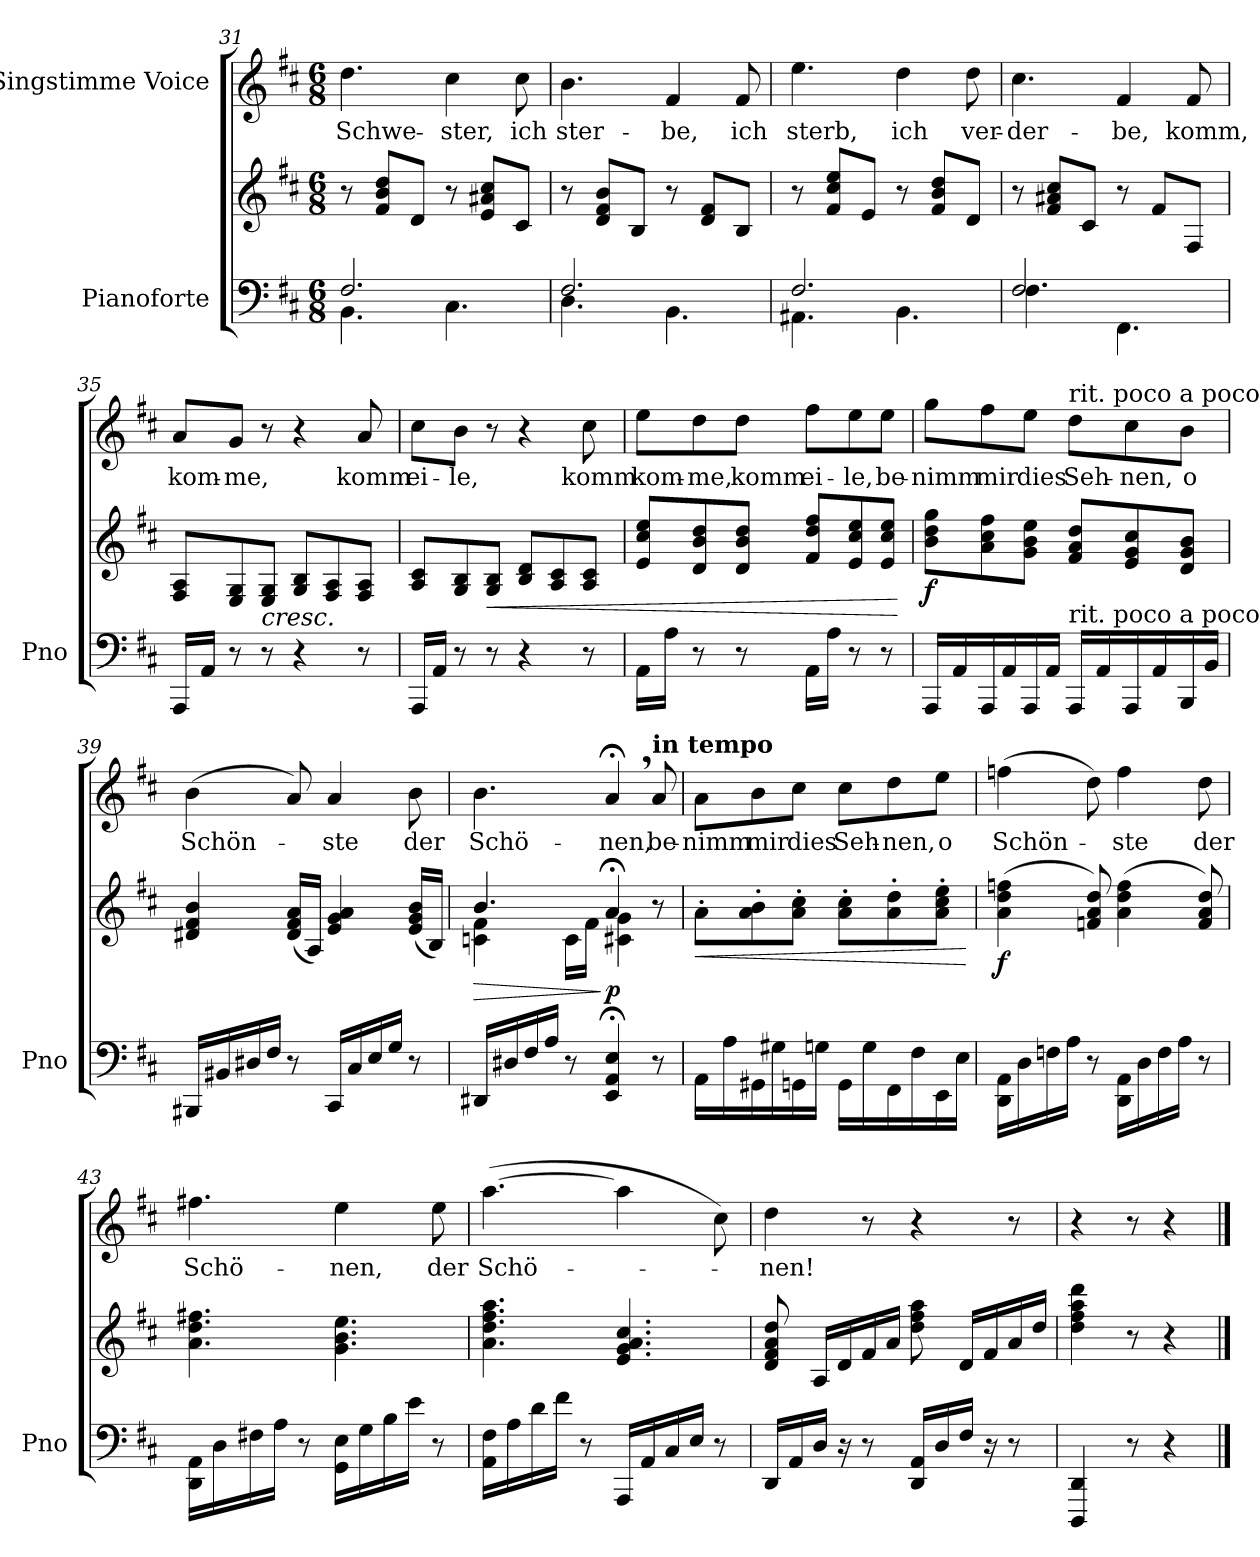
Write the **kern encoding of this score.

**kern	**kern	**dynam	**kern	**text
*part2	*part2	*part2	*part1	*part1
*staff3	*staff2	*staff2/3	*staff1	*staff1
*I"Pianoforte	*	*	*I"Singstimme Voice	*
*I'Pno	*	*	*	*
*clefF4	*clefG2	*	*clefG2	*
*k[f#c#]	*k[f#c#]	*	*k[f#c#]	*
*M6/8	*M6/8	*	*M6/8	*
=31	=31	=31	=31	=31
*^	*	*	*	*
!	!	!	!	!	!LO:LY:b
2.F#/	4.BB\	8r	.	4.dd\	Schwe-
.	.	8f#/ 8b/ 8dd/L	.	.	.
.	.	8d/J	.	.	.
!	!	!	!	!	!LO:LY:b
.	4.C#\	8r	.	4cc#\	-ster,
.	.	8e/ 8a#X/ 8cc#/L	.	.	.
!	!	!	!	!	!LO:LY:b
.	.	8c#/J	.	8cc#\	ich
=32	=32	=32	=32	=32	=32
!	!	!	!	!	!LO:LY:b
2.F#/	4.D\	8r	.	4.b\	ster-
.	.	8d/ 8f#/ 8b/L	.	.	.
.	.	8B/J	.	.	.
!	!	!	!	!	!LO:LY:b
.	4.BB\	8r	.	4f#/	-be,
.	.	8d/ 8f#/L	.	.	.
!	!	!	!	!	!LO:LY:b
.	.	8B/J	.	8f#/	ich
!!LO:PB:g=z
=33	=33	=33	=33	=33	=33
!	!	!	!	!	!LO:LY:b
2.F#/	4.AA#X\	8r	.	4.ee\	sterb,
.	.	8f#/ 8cc#/ 8ee/L	.	.	.
.	.	8e/J	.	.	.
!	!	!	!	!	!LO:LY:b
.	4.BB\	8r	.	4dd\	ich
.	.	8f#/ 8b/ 8dd/L	.	.	.
!	!	!	!	!	!LO:LY:b
.	.	8d/J	.	8dd\	ver-
=34	=34	=34	=34	=34	=34
!	!	!	!	!	!LO:LY:b
2.F#/	4.F#\	8r	.	4.cc#\	-der-
.	.	8f#/ 8a#X/ 8cc#/L	.	.	.
.	.	8c#/J	.	.	.
!	!	!	!	!	!LO:LY:b
.	4.FF#\	8r	.	4f#/	-be,
.	.	8f#/L	.	.	.
!	!	!	!	!	!LO:LY:b
.	.	8F#/J	.	8f#/	komm,
*v	*v	*	*	*	*
=35	=35	=35	=35	=35
!	!	!	!	!LO:LY:b
16AAA/LL	8F#/ 8A/L	.	8a/L	kom-
16AA/JJ	.	.	.	.
!	!	!	!	!LO:LY:b
8r	8E/ 8G/	.	8g/J	-me,
!	!LO:TX:b:i:t=cresc.	!	!	!
8r	8E/ 8G/J	.	8r	.
4r	8G/ 8B/L	.	4r	.
.	8F#/ 8A/	.	.	.
!	!	!	!	!LO:LY:b
8r	8F#/ 8A/J	.	8a/	komm
=36	=36	=36	=36	=36
!	!	!	!	!LO:LY:b
16AAA/LL	8A/ 8c#/L	.	8cc#\L	ei-
16AA/JJ	.	.	.	.
!	!	!	!	!LO:LY:b
8r	8G/ 8B/	.	8b\J	-le,
!	!	!LO:HP:b	!	!
8r	8G/ 8B/J	<	8r	.
4r	8B/ 8d/L	.	4r	.
.	8A/ 8c#/	.	.	.
!	!	!	!	!LO:LY:b
8r	8A/ 8c#/J	.	8cc#\	komm
!!LO:LB:g=z
=37	=37	=37	=37	=37
!	!	!	!	!LO:LY:b
16AA\LL	8e/ 8cc#/ 8ee/L	.	8ee\L	kom-
16A\JJ	.	.	.	.
!	!	!	!	!LO:LY:b
8r	8d/ 8b/ 8dd/	.	8dd\	-me,
!	!	!	!	!LO:LY:b
8r	8d/ 8b/ 8dd/J	.	8dd\J	komm
!	!	!	!	!LO:LY:b
16AA\LL	8f#/ 8dd/ 8ff#/L	.	8ff#\L	ei-
16A\JJ	.	.	.	.
!	!	!	!	!LO:LY:b
8r	8e/ 8cc#/ 8ee/	.	8ee\	-le,
!	!	!	!	!LO:LY:b
8r	8e/ 8cc#/ 8ee/J	.	8ee\J	be-
.	.	[	.	.
=38	=38	=38	=38	=38
!	!	!LO:DY:b	!	!LO:LY:b
16AAA/LL	8b\ 8dd\ 8gg\L	f	8gg\L	-nimm
16AA/	.	.	.	.
!	!	!	!	!LO:LY:b
16AAA/	8a\ 8cc#\ 8ff#\	.	8ff#\	mir
16AA/	.	.	.	.
!	!	!	!	!LO:LY:b
16AAA/	8g\ 8b\ 8ee\J	.	8ee\J	dies
16AA/JJ	.	.	.	.
!	!	!	!LO:TX:a:t=rit. poco a poco	!
!LO:TX:a:t=rit. poco a poco	!	!	!	!
!	!	!	!	!LO:LY:b
16AAA/LL	8f#/ 8a/ 8dd/L	.	8dd\L	Seh-
16AA/	.	.	.	.
!	!	!	!	!LO:LY:b
16AAA/	8e/ 8g/ 8cc#/	.	8cc#\	-nen,
16AA/	.	.	.	.
!	!	!	!	!LO:LY:b
16BBB/	8d/ 8g/ 8b/J	.	8b\J	o
16BB/JJ	.	.	.	.
!!LO:LB:g=z
=39	=39	=39	=39	=39
!	!	!	!	!LO:LY:b
16BBB#X/LL	4d#X/ 4f#/ 4b/	.	(4b\	Schön-
16BB#X/	.	.	.	.
16D#X/	.	.	.	.
16F#/JJ	.	.	.	.
8r	(16d#/ 16f#/ 16a/LL	.	8a/)	.
.	16A/JJ)	.	.	.
!	!	!	!	!LO:LY:b
16CC#/LL	4e/ 4g/ 4a/	.	4a/	-ste
16C#/	.	.	.	.
16E/	.	.	.	.
16G/JJ	.	.	.	.
!	!	!	!	!LO:LY:b
8r	(16e/ 16g/ 16b/LL	.	8b\	der
.	16B/JJ)	.	.	.
!!LO:LB:g=z
=40	=40	=40	=40	=40
!	!	!LO:HP:b	!	!LO:LY:b
*	*^	*	*	*
16DD#X/LL	4.b/	4cn\ 4f#\	>	4.b\	Schö-
16D#X/	.	.	.	.	.
16F#/	.	.	.	.	.
16A/JJ	.	.	.	.	.
8r	.	16c\LL	.	.	.
.	.	16f#\JJ	.	.	.
!	!	!	!LO:DY:n=1:b	!	!LO:LY:b
4EE/; 4AA/; 4E/;	4a;</	4c#X\ 4g\	] p	4a;<,/	-nen,
!	!	!	!	!LO:TX:a:B:t=in tempo	!
!	!	!	!	!	!LO:LY:b
8r	8r	8ryy	.	8a/	be-
=41	=41	=41	=41	=41	=41
!	!	!	!LO:HP:b	!	!LO:LY:b
*	*v	*v	*	*	*
16AA\LL	8a'\L	<	8a\L	-nimm
16A\	.	.	.	.
!	!	!	!	!LO:LY:b
16GG#X\	8a\' 8b\'	.	8b\	mir
16G#X\	.	.	.	.
!	!	!	!	!LO:LY:b
16GGn\	8a\' 8cc#\'J	.	8cc#\J	dies
16Gn\JJ	.	.	.	.
!	!	!	!	!LO:LY:b
16GG\LL	8a\' 8cc#\'L	.	8cc#\L	Seh-
16G\	.	.	.	.
!	!	!	!	!LO:LY:b
16FF#\	8a\' 8dd\'	.	8dd\	-nen,
16F#\	.	.	.	.
!	!	!	!	!LO:LY:b
16EE\	8a\' 8cc#\' 8ee\'J	.	8ee\J	o
16E\JJ	.	.	.	.
.	.	[	.	.
=42	=42	=42	=42	=42
!	!	!LO:DY:b	!	!LO:LY:b
16DD\ 16AA\LL	(4a\ 4dd\ 4ffn\	f	(4ffn\	Schön-
16D\	.	.	.	.
16Fn\	.	.	.	.
16A\JJ	.	.	.	.
8r	8fn/ 8a/ 8dd/)	.	8dd\)	.
!	!	!	!	!LO:LY:b
16DD\ 16AA\LL	(4a\ 4dd\ 4ff\	.	4ff\	-ste
16D\	.	.	.	.
16F\	.	.	.	.
16A\JJ	.	.	.	.
!	!	!	!	!LO:LY:b
8r	8f/ 8a/ 8dd/)	.	8dd\	der
!!LO:PB:g=z
=43	=43	=43	=43	=43
!	!	!	!	!LO:LY:b
16DD\ 16AA\LL	4.a\ 4.dd\ 4.ff#X\	.	4.ff#X\	Schö-
16D\	.	.	.	.
16F#X\	.	.	.	.
16A\JJ	.	.	.	.
8r	.	.	.	.
!	!	!	!	!LO:LY:b
16GG\ 16E\LL	4.g\ 4.b\ 4.ee\	.	4ee\	-nen,
16G\	.	.	.	.
16B\	.	.	.	.
16e\JJ	.	.	.	.
!	!	!	!	!LO:LY:b
8r	.	.	8ee\	der
=44	=44	=44	=44	=44
!	!	!	!	!LO:LY:b
16AA\ 16F#\LL	4.a\ 4.dd\ 4.ff#\ 4.aa\	.	([4.aa\	Schö-
16A\	.	.	.	.
16d\	.	.	.	.
16f#\JJ	.	.	.	.
8r	.	.	.	.
16AAA/LL	4.e/ 4.g/ 4.a/ 4.cc#/	.	4aa\]	.
16AA/	.	.	.	.
16C#/	.	.	.	.
16E/JJ	.	.	.	.
8r	.	.	8cc#\)	.
!!LO:LB:g=z
=45	=45	=45	=45	=45
!	!	!	!	!LO:LY:b
16DD/LL	8d/ 8f#/ 8a/ 8dd/	.	4dd\	-nen!
16AA/	.	.	.	.
16D/JJ	16A/LL	.	.	.
16r	16d/	.	.	.
8r	16f#/	.	8r	.
.	16a/JJ	.	.	.
16DD/ 16AA/LL	8dd\ 8ff#\ 8aa\	.	4r	.
16D/	.	.	.	.
16F#/JJ	16d/LL	.	.	.
16r	16f#/	.	.	.
8r	16a/	.	8r	.
.	16dd/JJ	.	.	.
=46	=46	=46	=46	=46
4DDD/ 4DD/	4dd\ 4ff#\ 4aa\ 4ddd\	.	4r	.
8r	8r	.	8r	.
4r	4r	.	4r	.
==	==	==	==	==
*-	*-	*-	*-	*-
